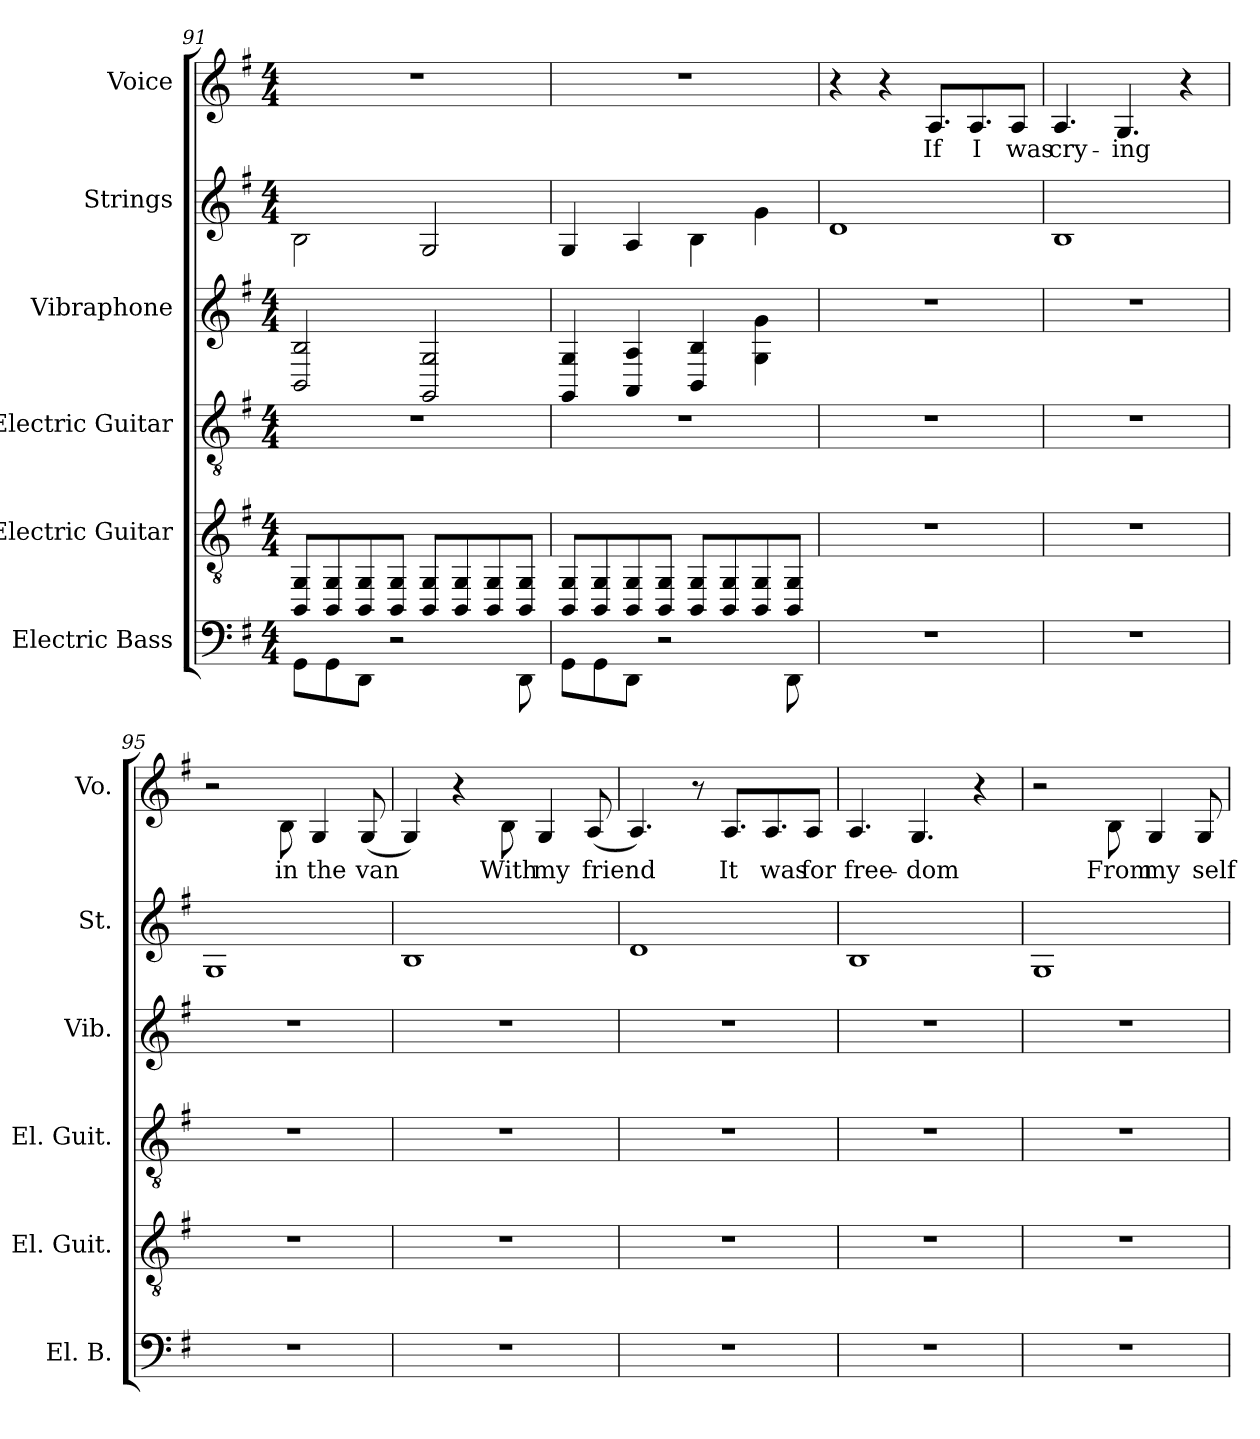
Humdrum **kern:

**kern	**kern	**kern	**kern	**kern	**kern	**text
*part6	*part5	*part4	*part3	*part2	*part1	*part1
*staff6	*staff5	*staff4	*staff3	*staff2	*staff1	*staff1
*I"Electric Bass	*I"Electric Guitar	*I"Electric Guitar	*I"Vibraphone	*I"Strings	*I"Voice	*
*I'El. B.	*I'El. Guit.	*I'El. Guit.	*I'Vib.	*I'St.	*I'Vo.	*
!!LO:PB:g=z
*clefF4	*clefGv2	*clefGv2	*clefG2	*clefG2	*clefG2	*
*k[f#]	*k[f#]	*k[f#]	*k[f#]	*k[f#]	*k[f#]	*
*M4/4	*M4/4	*M4/4	*M4/4	*M4/4	*M4/4	*
=91	=91	=91	=91	=91	=91	=91
8GG\L	8BBB/ 8GG/L	1r	2BB/ 2B/	2B\	1r	.
8GG\	8BBB/ 8GG/	.	.	.	.	.
8DD\J	8BBB/ 8GG/	.	.	.	.	.
2r	8BBB/ 8GG/J	.	.	.	.	.
.	8BBB/ 8GG/L	.	2GG/ 2G/	2G/	.	.
.	8BBB/ 8GG/	.	.	.	.	.
.	8BBB/ 8GG/	.	.	.	.	.
8DD\	8BBB/ 8GG/J	.	.	.	.	.
=92	=92	=92	=92	=92	=92	=92
8GG\L	8BBB/ 8GG/L	1r	4GG/ 4G/	4G/	1r	.
8GG\	8BBB/ 8GG/	.	.	.	.	.
8DD\J	8BBB/ 8GG/	.	4AA/ 4A/	4A/	.	.
2r	8BBB/ 8GG/J	.	.	.	.	.
.	8BBB/ 8GG/L	.	4BB/ 4B/	4B\	.	.
.	8BBB/ 8GG/	.	.	.	.	.
.	8BBB/ 8GG/	.	4G\ 4g\	4g\	.	.
8DD\	8BBB/ 8GG/J	.	.	.	.	.
=93	=93	=93	=93	=93	=93	=93
1r	1r	1r	1r	1d	4r	.
.	.	.	.	.	4r	.
.	.	.	.	.	8.A/L	If
.	.	.	.	.	8.A/	I
.	.	.	.	.	8A/J	was
=94	=94	=94	=94	=94	=94	=94
1r	1r	1r	1r	1B	4.A/	cry-
.	.	.	.	.	4.G/	-ing
.	.	.	.	.	4r	.
!!LO:LB:g=z
=95	=95	=95	=95	=95	=95	=95
1r	1r	1r	1r	1G	2r	.
.	.	.	.	.	8B\	in
.	.	.	.	.	4G/	the
.	.	.	.	.	(8G/	van
=96	=96	=96	=96	=96	=96	=96
1r	1r	1r	1r	1B	4G/)	.
.	.	.	.	.	4r	.
.	.	.	.	.	8B\	With
.	.	.	.	.	4G/	my
.	.	.	.	.	(8A/	friend
=97	=97	=97	=97	=97	=97	=97
1r	1r	1r	1r	1d	4.A/)	.
.	.	.	.	.	8r	.
.	.	.	.	.	8.A/L	It
.	.	.	.	.	8.A/	was
.	.	.	.	.	8A/J	for
=98	=98	=98	=98	=98	=98	=98
1r	1r	1r	1r	1B	4.A/	free-
.	.	.	.	.	4.G/	-dom
.	.	.	.	.	4r	.
=99	=99	=99	=99	=99	=99	=99
1r	1r	1r	1r	1G	2r	.
.	.	.	.	.	8B\	From
.	.	.	.	.	4G/	my
.	.	.	.	.	8G/	self
=	=	=	=	=	=	=
*-	*-	*-	*-	*-	*-	*-
